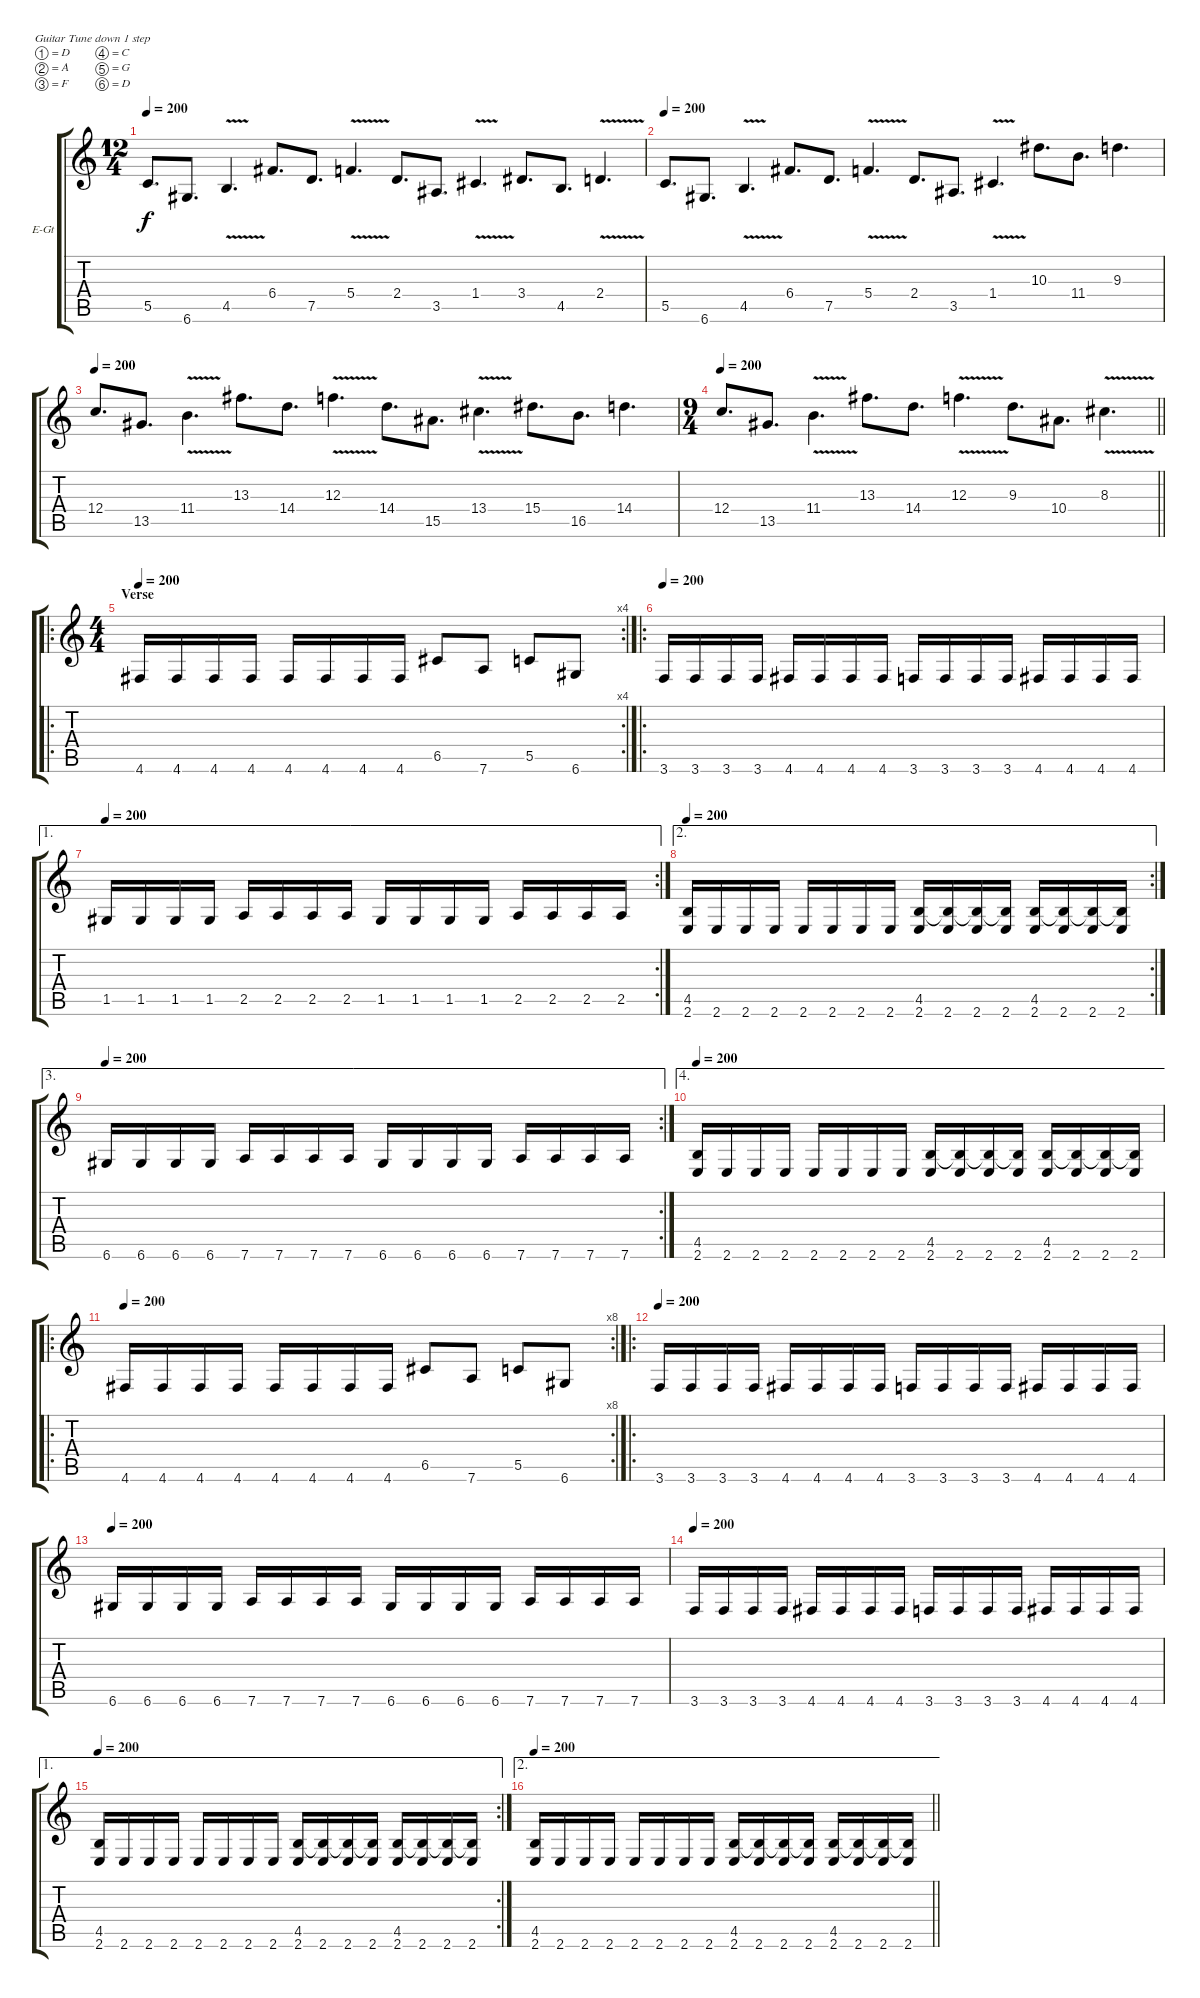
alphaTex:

\bracketExtendMode groupsimilarinstruments
\firstSystemTrackNameOrientation horizontal
\otherSystemsTrackNameOrientation horizontal
\track ("Rhythm" "E-Gt") {instrument distortionguitar}
\staff {score tabs}
\tuning (D4 A3 F3 C3 G2 D2)
\ts (12 4)
\beaming (8 2 2 2 18)
\tempo 200
\clef g2
\ks c
5.5.8{d dy f} 6.6.8{d} 4.5{v}.4{d} 6.4.8{d} 7.5.8{d} 5.4{v}.4{d} 2.4.8{d} 3.5.8{d} 1.4{v}.4{d} 3.4.8{d} 4.5.8{d} 2.4{v}.4{d} |
\tempo 200
5.5.8{d} 6.6.8{d} 4.5{v}.4{d} 6.4.8{d} 7.5.8{d} 5.4{v}.4{d} 2.4.8{d} 3.5.8{d} 1.4{v}.4{d} 10.3.8{d} 11.4.8{d} 9.3.4{d} |
\tempo 200
12.4.8{d} 13.5.8{d} 11.4{v}.4{d} 13.3.8{d} 14.4.8{d} 12.3{v}.4{d} 14.4.8{d} 15.5.8{d} 13.4{v}.4{d} 15.4.8{d} 16.5.8{d} 14.4.4{d} |
\ts (9 4)
\beaming (8 2 2 2 12)
\tempo 200
\barLineRight lightlight
12.4.8{d} 13.5.8{d} 11.4{v}.4{d} 13.3.8{d} 14.4.8{d} 12.3{v}.4{d} 9.3.8{d} 10.4.8{d} 8.3{v}.4{d} |
\ro
\rc 4
\ts (4 4)
\beaming (8 2 2 2 2)
\section ("" "Verse")
\tempo 200
4.6.16 4.6.16 4.6.16 4.6.16 4.6.16 4.6.16 4.6.16 4.6.16 6.5.8 7.6.8 5.5.8 6.6.8 |
\ro
\tempo 200
3.6.16 3.6.16 3.6.16 3.6.16 4.6.16 4.6.16 4.6.16 4.6.16 3.6.16 3.6.16 3.6.16 3.6.16 4.6.16 4.6.16 4.6.16 4.6.16 |
\ae 1
\rc 2
\tempo 200
1.5.16 1.5.16 1.5.16 1.5.16 2.5.16 2.5.16 2.5.16 2.5.16 1.5.16 1.5.16 1.5.16 1.5.16 2.5.16 2.5.16 2.5.16 2.5.16 |
\ae 2
\rc 2
\tempo 200
(4.5 2.6).16 2.6.16 2.6.16 2.6.16 2.6.16 2.6.16 2.6.16 2.6.16 (4.5 2.6).16 (2.6 4.5{t}).16 (2.6 4.5{t}).16 (4.5{t} 2.6).16 (4.5 2.6).16 (2.6 4.5{t}).16 (2.6 4.5{t}).16 (4.5{t} 2.6).16 |
\ae 3
\rc 2
\tempo 200
6.6.16 6.6.16 6.6.16 6.6.16 7.6.16 7.6.16 7.6.16 7.6.16 6.6.16 6.6.16 6.6.16 6.6.16 7.6.16 7.6.16 7.6.16 7.6.16 |
\ae 4
\tempo 200
(4.5 2.6).16 2.6.16 2.6.16 2.6.16 2.6.16 2.6.16 2.6.16 2.6.16 (4.5 2.6).16 (2.6 4.5{t}).16 (2.6 4.5{t}).16 (4.5{t} 2.6).16 (4.5 2.6).16 (2.6 4.5{t}).16 (2.6 4.5{t}).16 (4.5{t} 2.6).16 |
\ro
\rc 8
\tempo 200
4.6.16 4.6.16 4.6.16 4.6.16 4.6.16 4.6.16 4.6.16 4.6.16 6.5.8 7.6.8 5.5.8 6.6.8 |
\ro
\tempo 200
3.6.16 3.6.16 3.6.16 3.6.16 4.6.16 4.6.16 4.6.16 4.6.16 3.6.16 3.6.16 3.6.16 3.6.16 4.6.16 4.6.16 4.6.16 4.6.16 |
\tempo 200
6.6.16 6.6.16 6.6.16 6.6.16 7.6.16 7.6.16 7.6.16 7.6.16 6.6.16 6.6.16 6.6.16 6.6.16 7.6.16 7.6.16 7.6.16 7.6.16 |
\tempo 200
3.6.16 3.6.16 3.6.16 3.6.16 4.6.16 4.6.16 4.6.16 4.6.16 3.6.16 3.6.16 3.6.16 3.6.16 4.6.16 4.6.16 4.6.16 4.6.16 |
\ae 1
\rc 2
\tempo 200
(4.5 2.6).16 2.6.16 2.6.16 2.6.16 2.6.16 2.6.16 2.6.16 2.6.16 (4.5 2.6).16 (2.6 4.5{t}).16 (2.6 4.5{t}).16 (4.5{t} 2.6).16 (4.5 2.6).16 (2.6 4.5{t}).16 (2.6 4.5{t}).16 (4.5{t} 2.6).16 |
\ae 2
\tempo 200
\barLineRight lightlight
(4.5 2.6).16 2.6.16 2.6.16 2.6.16 2.6.16 2.6.16 2.6.16 2.6.16 (4.5 2.6).16 (2.6 4.5{t}).16 (2.6 4.5{t}).16 (4.5{t} 2.6).16 (4.5 2.6).16 (2.6 4.5{t}).16 (2.6 4.5{t}).16 (4.5{t} 2.6).16
